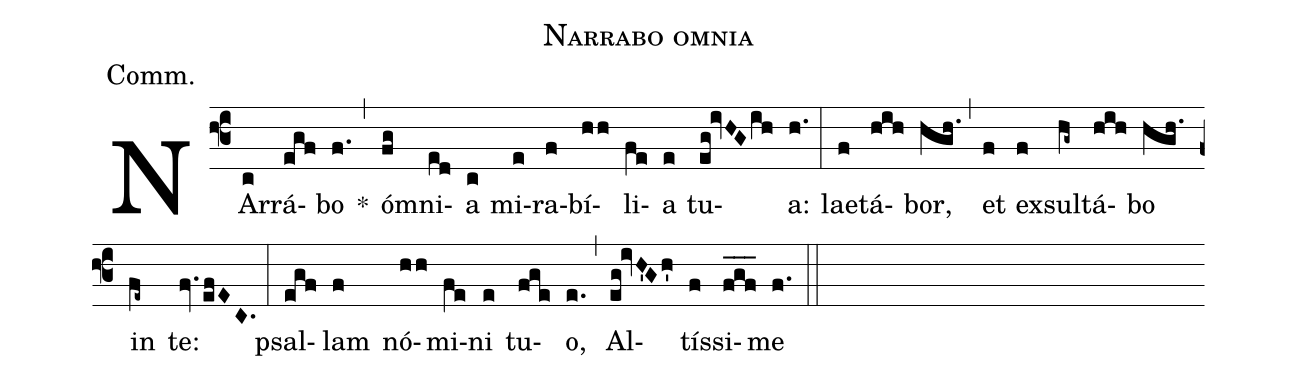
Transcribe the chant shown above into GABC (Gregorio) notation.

name:Narrabo omnia;
annotation:Comm.;
mode:2;
office-part:Communion;
%%
(f3) NAr(c)rá(egf)bo(f.) *(,)
ó(fg)mni(ed)a(c) mi(e)ra(f)bí(hh)li(fe)a(e) tu(eg!ivHGih)a:(h.) (:)
lae(f)tá(hih)bor,(hgh.) (,)
et(f) ex(f)sul(hg~)tá(hih)bo(hgh.) in(fe~) te:(fv.efEC.) (:)
psal(egf)lam(f) nó(hh)mi(fe)ni(e) tu(fge)o,(e.) (,)
Al(eg!ivH'Gh')tís(f)si(fgf___)me(f.) (::)
